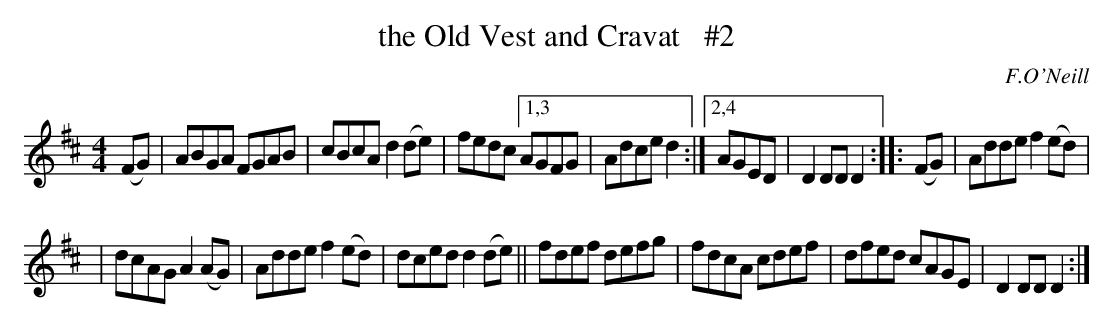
X:1
T: the Old Vest and Cravat   #2
O: F.O'Neill
M: 4/4
L: 1/8
K: D
(FG) \
| ABGA FGAB | cBcA d2(de) | fedc [1,3 AGFG | Adce d2 :|[2,4 AGED | D2DD D2 :: (FG) | Adde f2(ed) |
| dcAG A2(AG) | Adde f2(ed) | dced d2(de) || fdef defg | fdcA cdef | dfed cAGE | D2DD D2 :|
